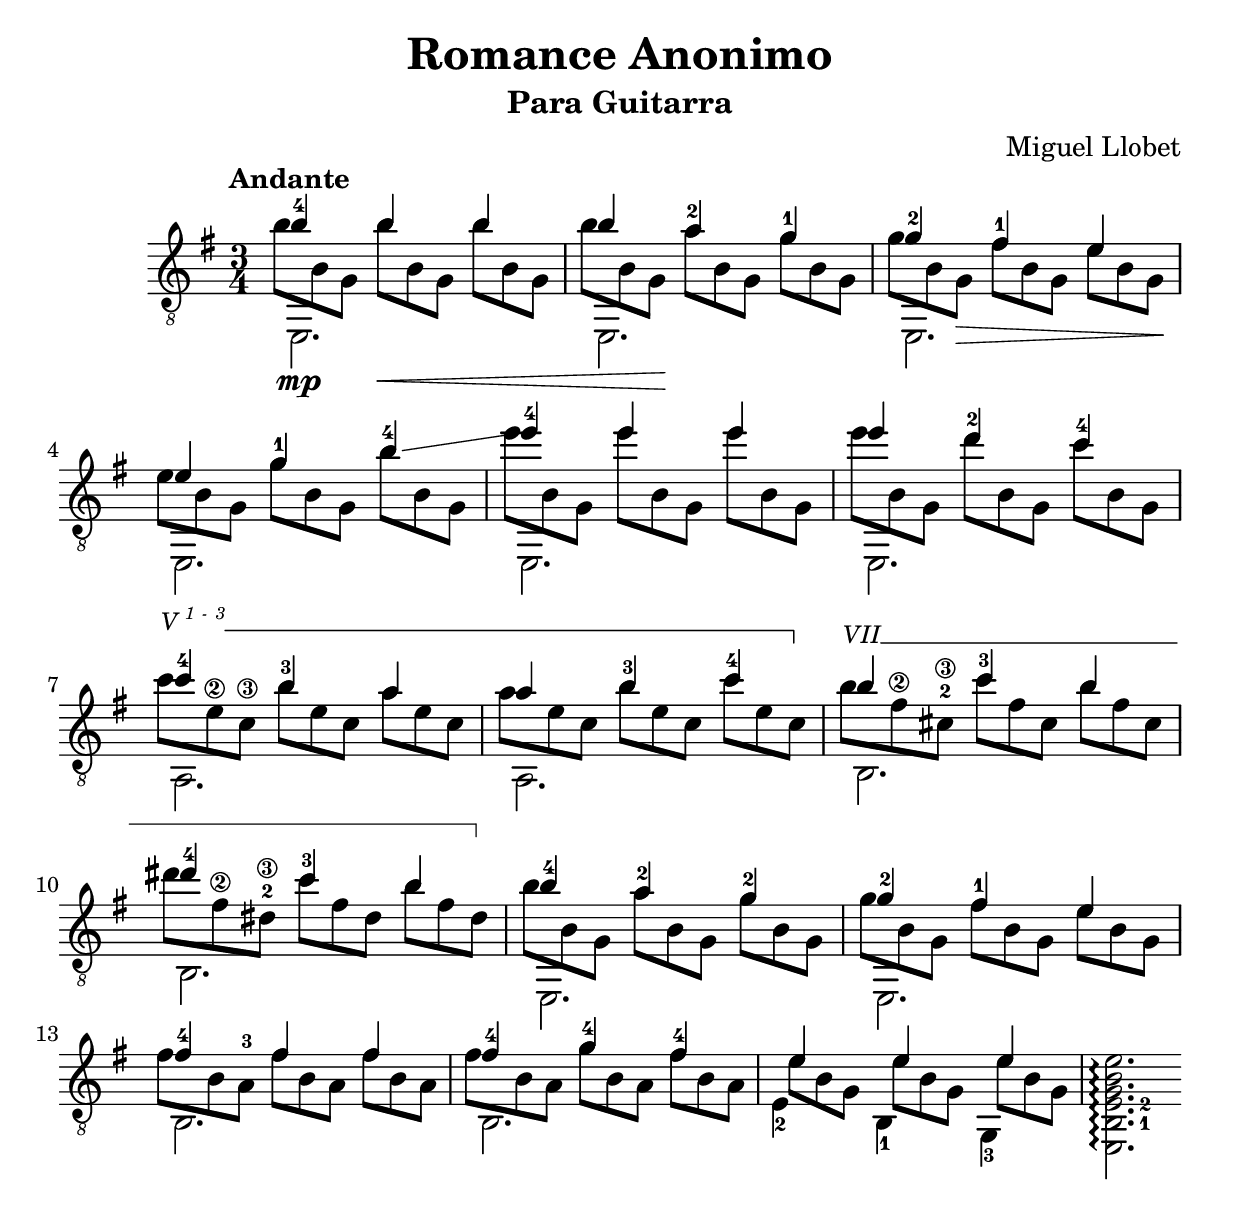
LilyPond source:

\version "2.16.1"
\language "english"

#(set-global-staff-size 24)

\header { 
	title = "Romance Anonimo"
	subtitle = "Para Guitarra"
	composer = "Miguel Llobet"
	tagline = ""
}

top = {
	\voiceOne
	<b'-4>4  b' b' |
	b' <a'-2> <g'-1> |
	<g'-2> <fs'-1> e' |
	e' <g'-1> <b'-4>\glissando |
	<e''-4> e'' e'' |
	e'' <d''-2> <c''-4> |
	<c''-4> <b'-3> a' |
	a' <b'-3> <c''-4> |
	b' <c''-3> b' | 
	<ds''-4> <c''-3> b' |
	<b'-4> <a'-2> <g'-2> |
	<g'-2> <fs'-1> e' |
	<fs'-4> fs' fs' |
	<fs'-4> <g'-4> <fs'-4> |
	e' e' e' |
	s2. \bar ":|"
}

bass = {
	\voiceTwo
	\shiftOn
	\set fingeringOrientations = #'(down)
	e,2.\mp |
	e, |
	e, |
	e, |
	e, |
	e, |
	a, |
	a, |
	b, |
	b, |
	e, |
	e, |
	b, |
	b, |
	\shiftOnn
	<e-2>4 <b,-1> <g,-3> |
	\set fingeringOrientations = #'(right)
	<e, b,-1 e-2 g b e'>2.\arpeggio |
}


middle = {
	\voiceFour
	\override DynamicLineSpanner #'staff-padding = #2
	\override StringNumber #'add-stem-support = ##t
	\textSpannerUp
	% Set up barre appearance
	\override TextSpanner #'style = #'line
	\override TextSpanner #'(bound-details right text) =  \markup { \draw-line #'(0 . -1) }
	\override TextSpanner #'(bound-details left-broken text) = ##f
	\override TextSpanner #'(bound-details right-broken text) = ##f

	\scaleDurations 2/3 {
		b'8 b g b'\< b g b' b g | 
		b' b g\! a' b g g' b g | 
		g' b g\> fs' b g e' b g\! |
		e' b g g' b g b' b g |
		e'' b g e'' b g e'' b g |	
		e'' b g d'' b g c'' b g |
		\override TextSpanner #'(bound-details left text) = \markup { \small {V \super { 1 - 3 }}} 
		c'' \startTextSpan e'\2 c'\3 b' e' c' a' e' c' | 
		a' e' c' b' e' c' c'' e' c' \stopTextSpan |
		\override TextSpanner #'(bound-details left text) = \markup { \small { VII }}
		b' \startTextSpan fs'\2 <cs'-2\3> c'' fs' cs' b' fs' cs' |
		ds'' fs'\2 <ds'-2\3> c'' fs' ds' b' fs' ds' \stopTextSpan |
		b' b g a' b g g' b g |
		g' b g fs' b g e' b g |
		fs' b <a-3> fs' b a fs' b a |
		fs' b a g' b a fs' b a |
		\once \override Beam #'positions = #'(-1 . -3)
		e' b g e' b g e' b g |
		s s s s s s s s s |
	}
	
}

\score {
	\new Staff \with { \consists "Span_arpeggio_engraver" }
	<<
		\clef "treble_8"
		\key g \major
		\time 3/4
		\tempo "Andante"
		\mergeDifferentlyHeadedOn
		\set Staff.connectArpeggios = ##t
		\new Voice = "first" \top
		\new Voice = "second" \bass
		\new Voice = "third" \middle
	>>
	\layout {
    \context {
      \Score
    }
  }
}
